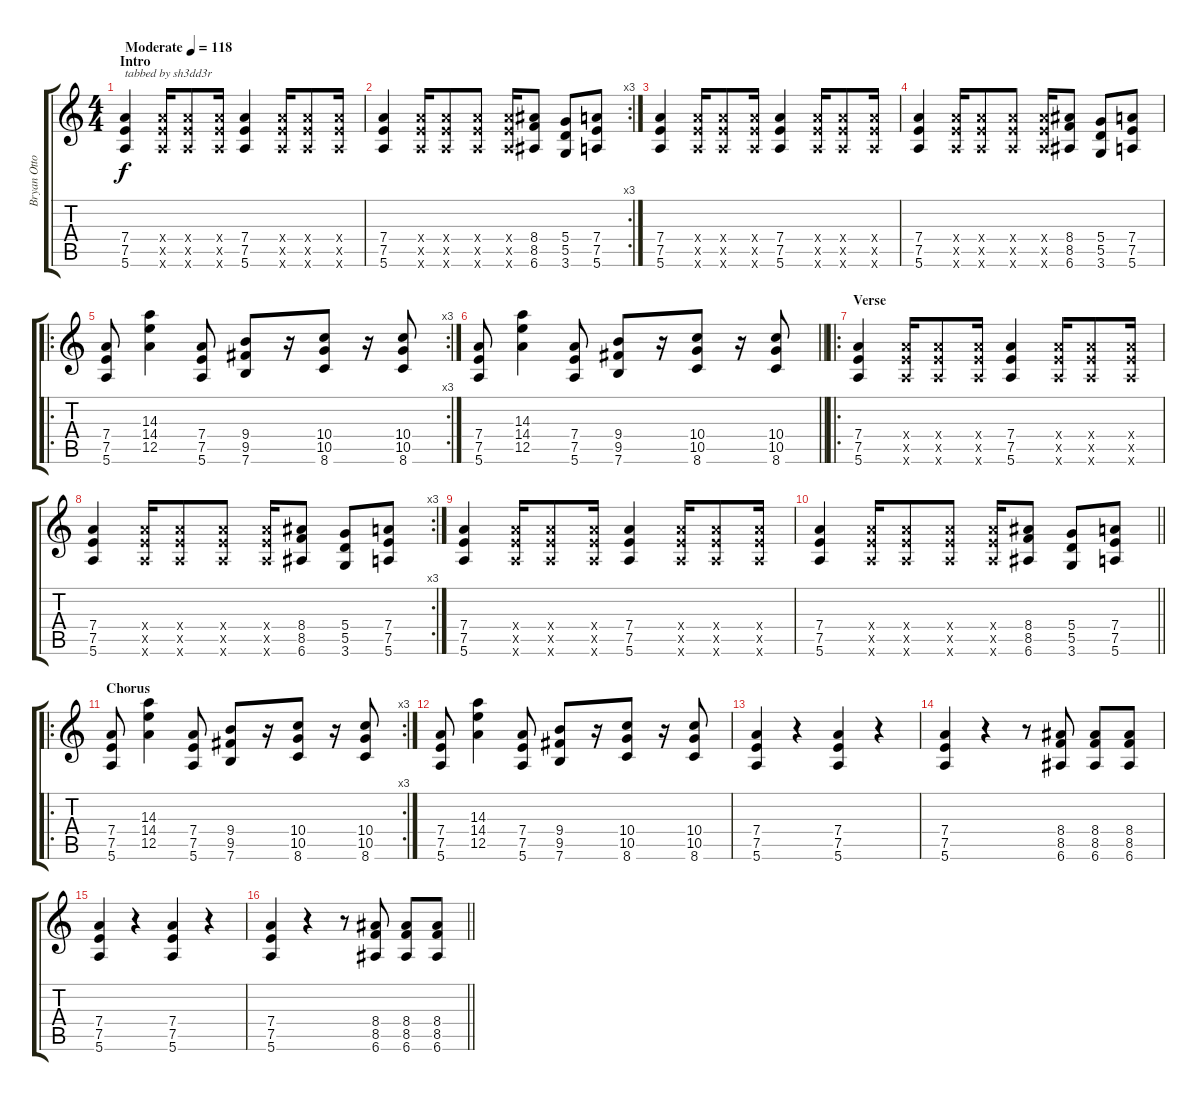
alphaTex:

\track ("Bryan Ottoson (R.I.P.)" "Bryan Otto") {instrument distortionguitar}
\staff {score tabs}
\tuning (E4 B3 G3 D3 A2 E2) {hide}
\ts (4 4)
\section ("" "Intro")
\tempo (118 "Moderate")
\clef g2
\ks c
(7.4 7.5 5.6).4{txt "tabbed by sh3dd3r" dy f instrument distortionguitar} (7.4{x} 7.5{x} 5.6{x}).16 (7.4{x} 7.5{x} 5.6{x}).8 (7.4{x} 7.5{x} 5.6{x}).16 (7.4 7.5 5.6).4 (7.4{x} 7.5{x} 5.6{x}).16 (7.4{x} 7.5{x} 5.6{x}).8 (7.4{x} 7.5{x} 5.6{x}).16 |
\rc 3
(7.4 7.5 5.6).4 (7.4{x} 7.5{x} 5.6{x}).16 (7.4{x} 7.5{x} 5.6{x}).8 (7.4{x} 7.5{x} 5.6{x}).8 (7.4{x} 7.5{x} 5.6{x}).16 (8.4 8.5 6.6).8 (5.4 5.5 3.6).8 (7.4 7.5 5.6).8 |
(7.4 7.5 5.6).4 (7.4{x} 7.5{x} 5.6{x}).16 (7.4{x} 7.5{x} 5.6{x}).8 (7.4{x} 7.5{x} 5.6{x}).16 (7.4 7.5 5.6).4 (7.4{x} 7.5{x} 5.6{x}).16 (7.4{x} 7.5{x} 5.6{x}).8 (7.4{x} 7.5{x} 5.6{x}).16 |
(7.4 7.5 5.6).4 (7.4{x} 7.5{x} 5.6{x}).16 (7.4{x} 7.5{x} 5.6{x}).8 (7.4{x} 7.5{x} 5.6{x}).8 (7.4{x} 7.5{x} 5.6{x}).16 (8.4 8.5 6.6).8 (5.4 5.5 3.6).8 (7.4 7.5 5.6).8 |
\ro
\rc 3
(7.4 7.5 5.6).8 (14.3 14.4 12.5).4 (7.4 7.5 5.6).8 (9.4 9.5 7.6).8 r.16 (10.4 10.5 8.6).8 r.16 (10.4 10.5 8.6).8 |
\barLineRight lightlight
(7.4 7.5 5.6).8 (14.3 14.4 12.5).4 (7.4 7.5 5.6).8 (9.4 9.5 7.6).8 r.16 (10.4 10.5 8.6).8 r.16 (10.4 10.5 8.6).8 |
\ro
\section ("" "Verse")
(7.4 7.5 5.6).4 (7.4{x} 7.5{x} 5.6{x}).16 (7.4{x} 7.5{x} 5.6{x}).8 (7.4{x} 7.5{x} 5.6{x}).16 (7.4 7.5 5.6).4 (7.4{x} 7.5{x} 5.6{x}).16 (7.4{x} 7.5{x} 5.6{x}).8 (7.4{x} 7.5{x} 5.6{x}).16 |
\rc 3
(7.4 7.5 5.6).4 (7.4{x} 7.5{x} 5.6{x}).16 (7.4{x} 7.5{x} 5.6{x}).8 (7.4{x} 7.5{x} 5.6{x}).8 (7.4{x} 7.5{x} 5.6{x}).16 (8.4 8.5 6.6).8 (5.4 5.5 3.6).8 (7.4 7.5 5.6).8 |
(7.4 7.5 5.6).4 (7.4{x} 7.5{x} 5.6{x}).16 (7.4{x} 7.5{x} 5.6{x}).8 (7.4{x} 7.5{x} 5.6{x}).16 (7.4 7.5 5.6).4 (7.4{x} 7.5{x} 5.6{x}).16 (7.4{x} 7.5{x} 5.6{x}).8 (7.4{x} 7.5{x} 5.6{x}).16 |
\barLineRight lightlight
(7.4 7.5 5.6).4 (7.4{x} 7.5{x} 5.6{x}).16 (7.4{x} 7.5{x} 5.6{x}).8 (7.4{x} 7.5{x} 5.6{x}).8 (7.4{x} 7.5{x} 5.6{x}).16 (8.4 8.5 6.6).8 (5.4 5.5 3.6).8 (7.4 7.5 5.6).8 |
\ro
\rc 3
\section ("" "Chorus")
(7.4 7.5 5.6).8 (14.3 14.4 12.5).4 (7.4 7.5 5.6).8 (9.4 9.5 7.6).8 r.16 (10.4 10.5 8.6).8 r.16 (10.4 10.5 8.6).8 |
(7.4 7.5 5.6).8 (14.3 14.4 12.5).4 (7.4 7.5 5.6).8 (9.4 9.5 7.6).8 r.16 (10.4 10.5 8.6).8 r.16 (10.4 10.5 8.6).8 |
(7.4 7.5 5.6).4 r.4 (7.4 7.5 5.6).4 r.4 |
(7.4 7.5 5.6).4 r.4 r.8 (8.4 8.5 6.6).8 (8.4 8.5 6.6).8 (8.4 8.5 6.6).8 |
(7.4 7.5 5.6).4 r.4 (7.4 7.5 5.6).4 r.4 |
\barLineRight lightlight
(7.4 7.5 5.6).4 r.4 r.8 (8.4 8.5 6.6).8 (8.4 8.5 6.6).8 (8.4 8.5 6.6).8
